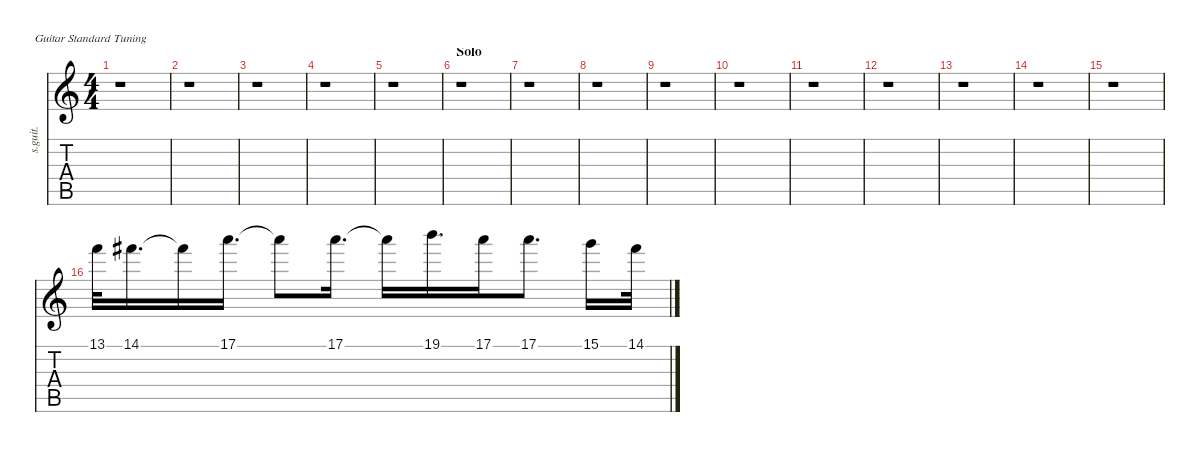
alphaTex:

\defaultSystemsLayout 4
\hideDynamics
\bracketExtendMode nobrackets
\track ("Trumpet" "s.guit.") {instrument trumpet}
\staff {score tabs}
\tuning (E4 B3 G3 D3 A2 E2)
\displaytranspose 12
\ts (4 4)
\tempo (120 hide)
\clef g2
\ks c
r.1{dy mf} |
r.1 |
r.1 |
r.1 |
r.1 |
\section ("" "Solo")
r.1 |
r.1 |
r.1 |
r.1 |
r.1 |
r.1 |
r.1 |
r.1 |
r.1 |
r.1 |
13.1.32 14.1{acc #}.16{d} 14.1{t acc #}.16 17.1.16{d} 17.1{t}.8 17.1.16{d} 17.1{t}.16 19.1.16{d} 17.1.16 17.1.8{d} 15.1.16 14.1{acc #}.32
